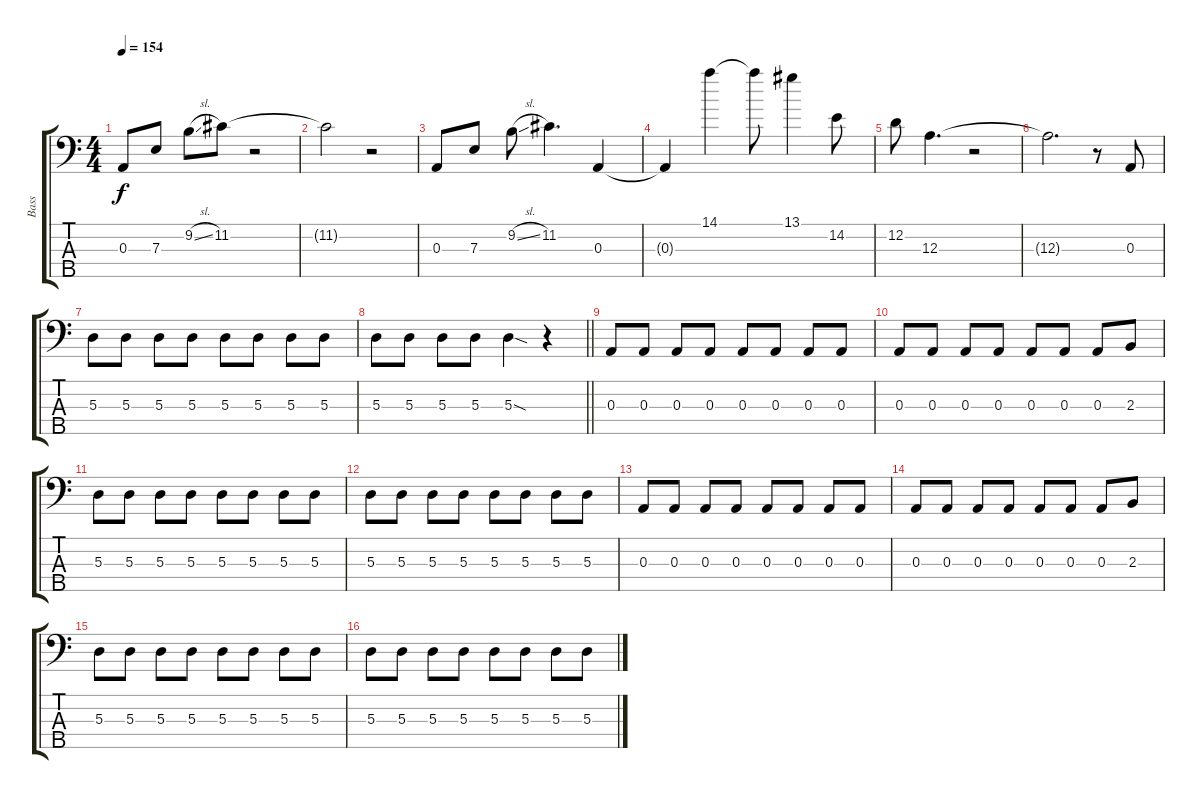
\track ("Bass" "Bass") {instrument electricbassfinger}
\staff {score tabs}
\tuning (G3 D2 A1 E1 D1) {hide}
\ts (4 4)
\tempo 154
\clef f4
\ks c
0.3.8{dy f} 7.3.8 9.2{sl}.8 11.2.8 r.2 |
11.2{t}.2 r.2 |
0.3.8 7.3.8 9.2{sl}.8 11.2.4{d} 0.3.4 |
0.3{t}.4 14.1.4 14.1{t}.8 13.1.4 14.2.8 |
12.2.8 12.3.4{d} r.2 |
12.3{t}.2{d} r.8 0.3.8 |
5.3.8 5.3.8 5.3.8 5.3.8 5.3.8 5.3.8 5.3.8 5.3.8 |
\barLineRight lightlight
5.3.8 5.3.8 5.3.8 5.3.8 5.3{sod}.4 r.4 |
0.3.8 0.3.8 0.3.8 0.3.8 0.3.8 0.3.8 0.3.8 0.3.8 |
0.3.8 0.3.8 0.3.8 0.3.8 0.3.8 0.3.8 0.3.8 2.3.8 |
5.3.8 5.3.8 5.3.8 5.3.8 5.3.8 5.3.8 5.3.8 5.3.8 |
5.3.8 5.3.8 5.3.8 5.3.8 5.3.8 5.3.8 5.3.8 5.3.8 |
0.3.8 0.3.8 0.3.8 0.3.8 0.3.8 0.3.8 0.3.8 0.3.8 |
0.3.8 0.3.8 0.3.8 0.3.8 0.3.8 0.3.8 0.3.8 2.3.8 |
5.3.8 5.3.8 5.3.8 5.3.8 5.3.8 5.3.8 5.3.8 5.3.8 |
5.3.8 5.3.8 5.3.8 5.3.8 5.3.8 5.3.8 5.3.8 5.3.8
